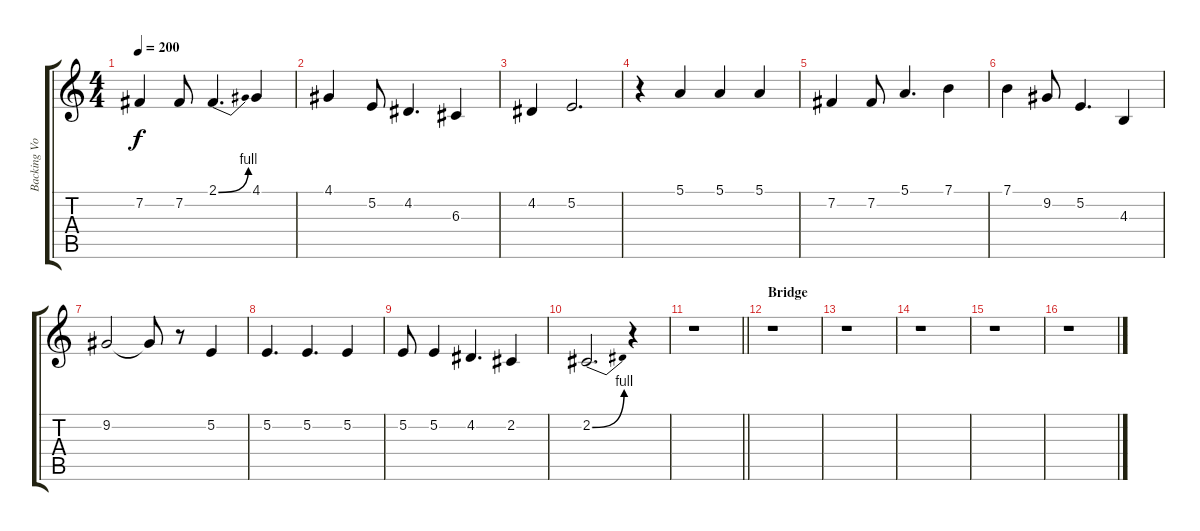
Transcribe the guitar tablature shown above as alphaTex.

\track ("Backing Vocals" "Backing Vo") {instrument lead2sawtooth}
\staff {score tabs}
\tuning (E4 B3 G3 D3 A2 E2) {hide}
\ts (4 4)
\tempo 200
\clef g2
\ks c
7.2.4{dy f} 7.2.8 2.1{be (bend 0 0 60 4)}.4{d} 4.1.4 |
4.1.4 5.2.8 4.2.4{d} 6.3.4 |
4.2.4 5.2.2{d} |
r.4 5.1.4 5.1.4 5.1.4 |
7.2.4 7.2.8 5.1.4{d} 7.1.4 |
7.1.4 9.2.8 5.2.4{d} 4.3.4 |
9.2.2 9.2{t}.8 r.8 5.2.4 |
5.2.4{d} 5.2.4{d} 5.2.4 |
5.2.8 5.2.4 4.2.4{d} 2.2.4 |
2.2{be (bend 0 0 60 4)}.2{d} r.4 |
\barLineRight lightlight
r.1 |
\section ("" "Bridge")
r.1 |
r.1 |
r.1 |
r.1 |
r.1
